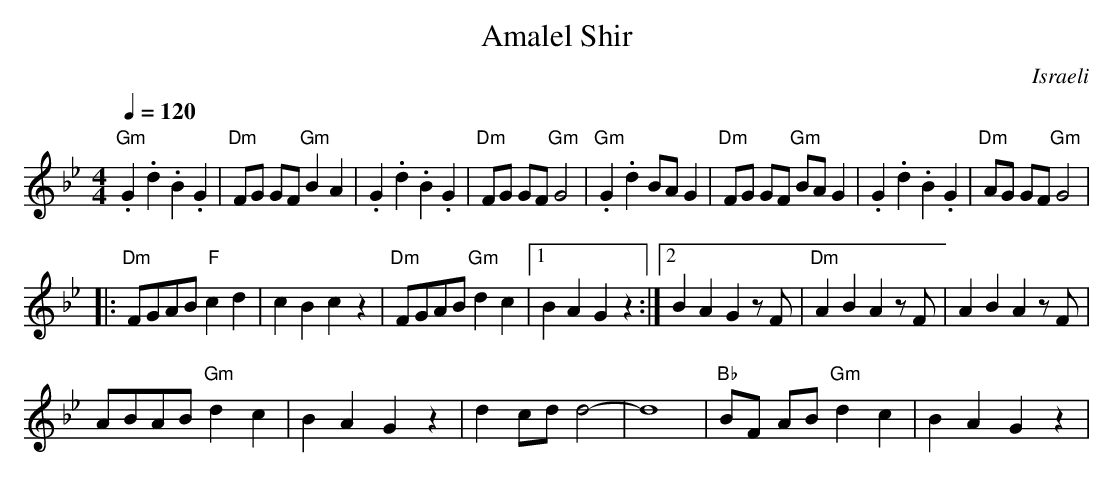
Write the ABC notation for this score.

X:1
T:Amalel Shir
O:Israeli
L:1/8
M:4/4
Q:1/4=120
K:Gm
  "Gm".G2 .d2 .B2 .G2| "Dm"FG GF "Gm"B2 A2| .G2 .d2 .B2 .G2    | "Dm"FG GF "Gm"G4|\
  "Gm".G2 .d2 BA G2  | "Dm"FG GF "Gm"BA G2| .G2 .d2 .B2 .G2    | "Dm"AG GF "Gm"G4|
|:"Dm"FGAB "F"c2 d2  | c2 B2 c2 z2        | "Dm"FGAB  "Gm"d2 c2|[1 B2 A2 G2 z2   :| [2 B2 A2 G2 zF     |\
  "Dm"A2 B2 A2 zF    | A2 B2 A2 zF        |
  ABAB  "Gm"d2 c2    | B2 A2 G2 z2        | d2 cd d4-          |d8               | "Bb"BF AB "Gm"d2 c2 | B2 A2 G2 z2|
